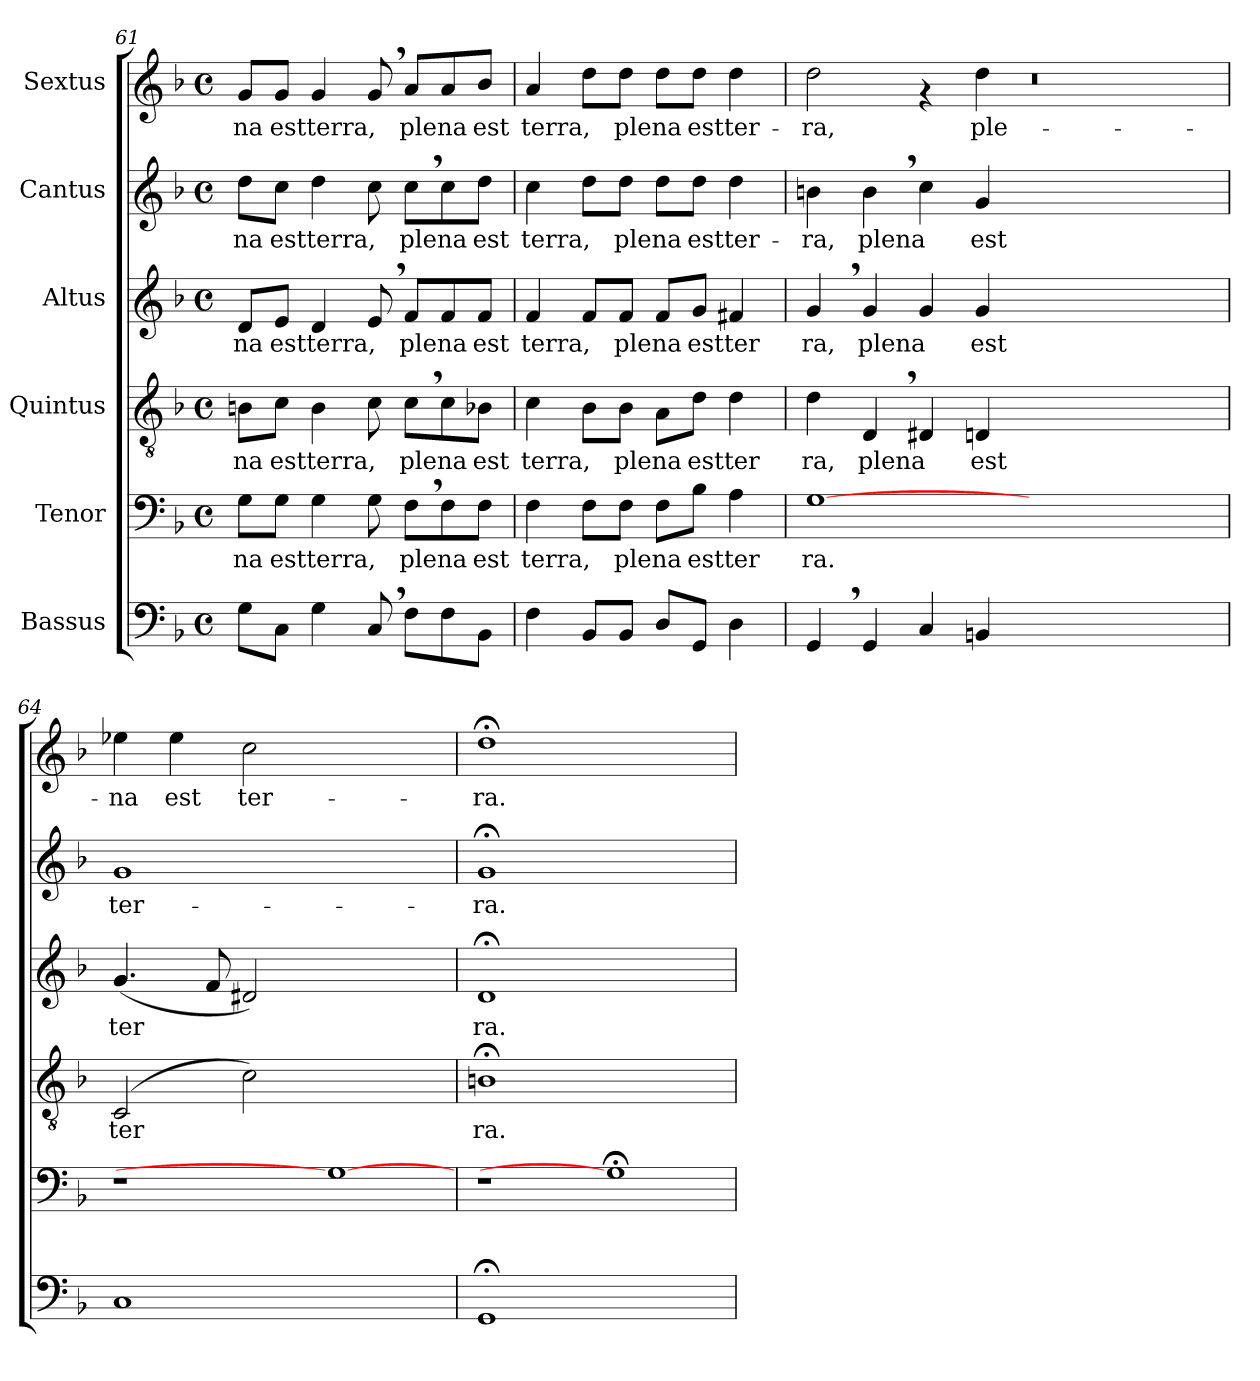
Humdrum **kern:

**kern	**kern	**text	**kern	**text	**kern	**text	**kern	**text	**kern	**text
*part6	*part5	*part5	*part4	*part4	*part3	*part3	*part2	*part2	*part1	*part1
*staff6	*staff5	*staff5	*staff4	*staff4	*staff3	*staff3	*staff2	*staff2	*staff1	*staff1
*I"Bassus	*I"Tenor	*	*I"Quintus	*	*I"Altus	*	*I"Cantus	*	*I"Sextus	*
*clefF4	*clefF4	*	*clefGv2	*	*clefG2	*	*clefG2	*	*clefG2	*
*ITrd4c7	*ITrd-3c-5	*	*ITrd-3c-5	*	*ITrd-3c-5	*	*	*	*	*
*k[b-e-]	*k[b-e-]	*	*k[b-e-]	*	*k[b-e-]	*	*k[b-]	*	*k[b-]	*
*B-:	*B-:	*	*B-:	*	*B-:	*	*F:	*	*F:	*
*M4/4	*M4/4	*	*M4/4	*	*M4/4	*	*M4/4	*	*M4/4	*
*met(c)	*met(c)	*	*met(c)	*	*met(c)	*	*met(c)	*	*met(c)	*
=61	=61	=61	=61	=61	=61	=61	=61	=61	=61	=61
!	!	!LO:LY:b:cj	!	!LO:LY:b:cj	!	!LO:LY:b:cj	!	!LO:LY:b:cj	!	!LO:LY:b:cj
8C\L	8c\L	na	8en\L	na	8g/L	na	8dd\L	-na	8g/L	-na
!	!	!LO:LY:b:cj	!	!LO:LY:b:cj	!	!LO:LY:b:cj	!	!LO:LY:b:cj	!	!LO:LY:b:cj
8FF\J	8c\J	est	8f\J	est	8a/J	est	8cc\J	est	8g/J	est
!	!	!LO:LY:b:cj	!	!LO:LY:b:cj	!	!LO:LY:b:cj	!	!LO:LY:b:cj	!	!LO:LY:b:cj
4C\	4c\	terra,	4e\	terra,	4g/	terra,	4dd\	terra,	4g/	terra,
!	!	!LO:LY:b:cj	!	!LO:LY:b:cj	!	!LO:LY:b:cj	!	!LO:LY:b:cj	!	!LO:LY:b:cj
8FF,>/	8c\	.	8f\	.	8a,>/	.	8cc\	.	8g,>/	.
!	!	!LO:LY:b:cj	!	!LO:LY:b:cj	!	!LO:LY:b:cj	!	!LO:LY:b:cj	!	!LO:LY:b:cj
8BB-\L	8B-,>\L	plena	8f,>\L	plena	8b-/L	plena	8cc,>\L	plena	8a/L	plena
!	!	!LO:LY:b:cj	!	!LO:LY:b:cj	!	!LO:LY:b:cj	!	!LO:LY:b:cj	!	!LO:LY:b:cj
8BB-\	8B-\	.	8f\	.	8b-/	.	8cc\	.	8a/	.
!	!	!LO:LY:b:cj	!	!LO:LY:b:cj	!	!LO:LY:b:cj	!	!LO:LY:b:cj	!	!LO:LY:b:cj
8EE-\J	8B-\J	est	8e-X\J	est	8b-/J	est	8dd\J	est	8b-/J	est
=62	=62	=62	=62	=62	=62	=62	=62	=62	=62	=62
!	!	!LO:LY:b:cj	!	!LO:LY:b:cj	!	!LO:LY:b:cj	!	!LO:LY:b:cj	!	!LO:LY:b:cj
4BB-\	4B-\	terra,	4f\	terra,	4b-/	terra,	4cc\	terra,	4a/	terra,
!	!	!LO:LY:b:cj	!	!LO:LY:b:cj	!	!LO:LY:b:cj	!	!LO:LY:b:cj	!	!LO:LY:b:cj
8EE-/L	8B-\L	.	8e-\L	.	8b-/L	.	8dd\L	.	8dd\L	.
!	!	!LO:LY:b:cj	!	!LO:LY:b:cj	!	!LO:LY:b:cj	!	!LO:LY:b:cj	!	!LO:LY:b:cj
8EE-/J	8B-\J	plena	8e-\J	plena	8b-/J	plena	8dd\J	plena	8dd\J	plena
!	!	!LO:LY:b:cj	!	!LO:LY:b:cj	!	!LO:LY:b:cj	!	!LO:LY:b:cj	!	!LO:LY:b:cj
8GG/L	8B-\L	.	8d\L	.	8b-/L	.	8dd\L	.	8dd\L	.
!	!	!LO:LY:b:cj	!	!LO:LY:b:cj	!	!LO:LY:b:cj	!	!LO:LY:b:cj	!	!LO:LY:b:cj
8CC/J	8e-\J	est	8g\J	est	8cc/J	est	8dd\J	est	8dd\J	est
!	!	!LO:LY:b:cj	!	!LO:LY:b:cj	!	!LO:LY:b:cj	!	!LO:LY:b:cj	!	!LO:LY:b:cj
4GG\	4d\	ter	4g\	ter	4bn/	ter	4dd\	ter-	4dd\	ter-
=63	=63	=63	=63	=63	=63	=63	=63	=63	=63	=63
!	!	!LO:LY:b:cj	!	!LO:LY:b:cj	!	!LO:LY:b:cj	!	!LO:LY:b:cj	!	!LO:LY:b:cj
4CC,>/	[1c	ra.	4g\	ra,	4cc,>/	ra,	4bn\	-ra,	2dd\	-ra,
!	!	!	!	!LO:LY:b:cj	!	!LO:LY:b:cj	!	!LO:LY:b:cj	!	!
4CC/	.	.	4G,>/	plena	4cc/	plena	4b,>\	plena	.	.
!	!	!	!	!LO:LY:b:cj	!	!LO:LY:b:cj	!	!LO:LY:b:cj	!	!
4FF/	.	.	4G#X/	.	4cc/	.	4cc\	.	4rf	.
!	!	!	!	!LO:LY:b:cj	!	!LO:LY:b:cj	!	!LO:LY:b:cj	!	!LO:LY:b:cj
4EE/	.	.	4G/	est	4cc/	est	4g/	est	4dd\	ple-
0ryy	0ryy	.	0ryy	.	0ryy	.	0ryy	.	0r	.
=64	=64	=64	=64	=64	=64	=64	=64	=64	=64	=64
!	!	!	!	!LO:LY:b:cj	!	!LO:LY:b:cj	!	!LO:LY:b:cj	!	!LO:LY:b:cj
1FF	1r	.	(>2F/	ter	(<4.cc/	ter	1g	ter-	4ee-X\	-na
!	!	!	!	!	!	!	!	!	!	!LO:LY:b:cj
.	.	.	.	.	.	.	.	.	4ee-\	est
!	!	!	!	!	!	!LO:LY:b:cj	!	!	!	!
.	.	.	.	.	8b-/	.	.	.	.	.
!	!	!	!	!LO:LY:b:cj	!	!LO:LY:b:cj	!	!	!	!LO:LY:b:cj
.	.	.	2f\)	.	2g#X/)	.	.	.	2cc\	ter-
1ryy	1c_	.	1ryy	.	1ryy	.	1ryy	.	1ryy	.
=65	=65	=65	=65	=65	=65	=65	=65	=65	=65	=65
!	!	!	!	!LO:LY:b:cj	!	!LO:LY:b:cj	!	!LO:LY:b:cj	!	!LO:LY:b:cj
1CC;<	1r	.	1en;<	ra.	1g;<	ra.	1g;<	-ra.	1dd;<	-ra.
1ryy	1c;<]	.	1ryy	.	1ryy	.	1ryy	.	1ryy	.
=	=	=	=	=	=	=	=	=	=	=
*-	*-	*-	*-	*-	*-	*-	*-	*-	*-	*-
